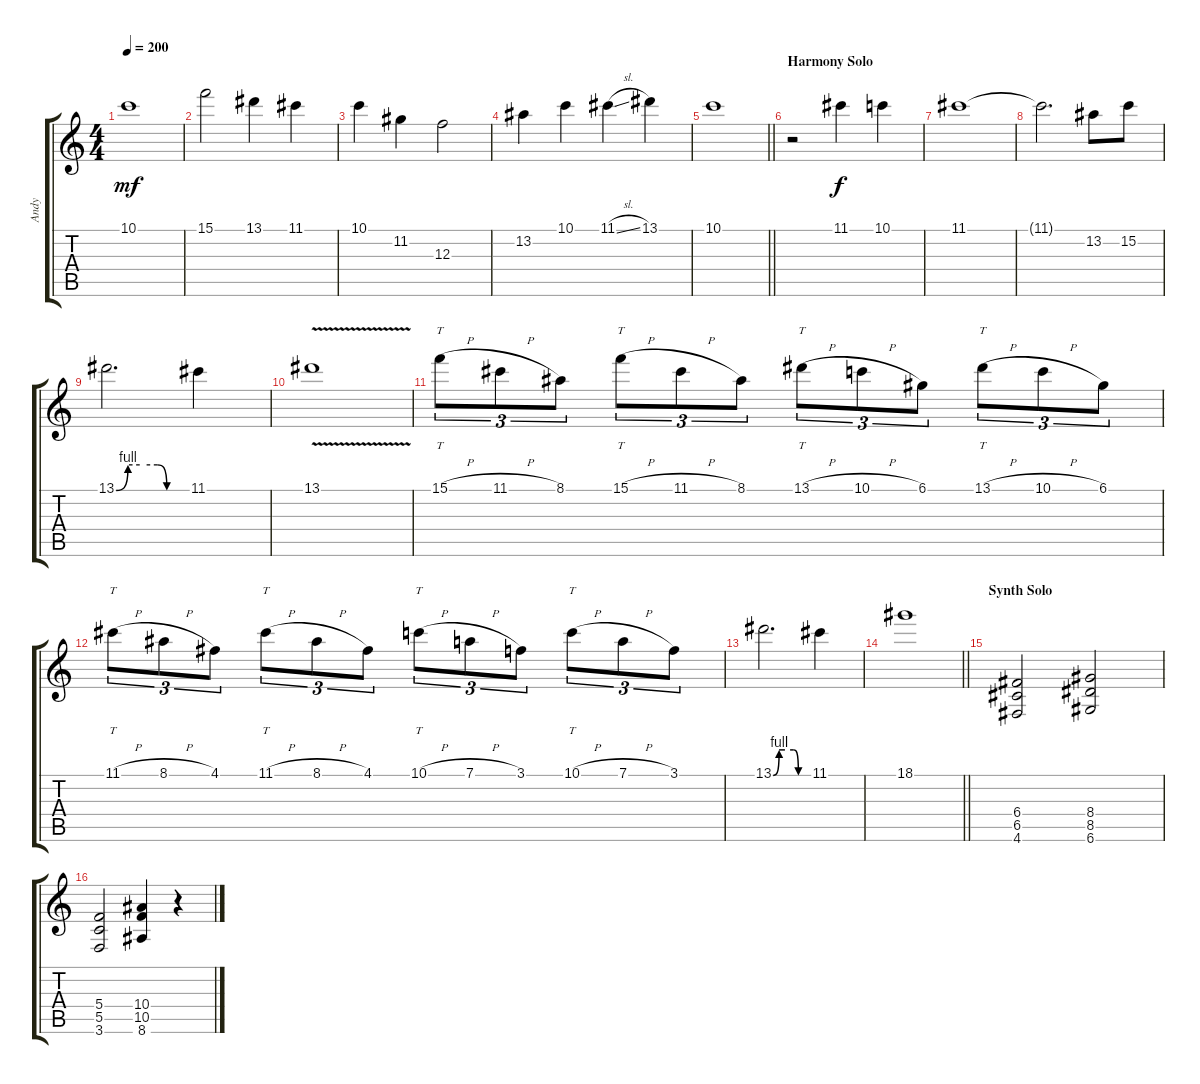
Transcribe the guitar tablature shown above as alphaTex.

\track ("Andy" "Andy") {instrument electricguitarjazz}
\staff {score tabs}
\tuning (D4 A3 F3 C3 G2 D2) {hide}
\ts (4 4)
\tempo 200
\clef g2
\ks c
10.1.1{dy mf} |
15.1.2 13.1.4 11.1.4 |
10.1.4 11.2.4 12.3.2 |
13.2.4 10.1.4 11.1{sl}.4 13.1.4 |
\barLineRight lightlight
10.1.1 |
\section ("" "Harmony Solo")
r.2 11.1.4{dy f} 10.1.4 |
11.1.1 |
11.1{t}.2{d} 13.2.8 15.2.8 |
13.1{be (custom 0 0 10 4 20 4 35 4 43 0 60 0)}.2{d} 11.1.4 |
13.1{v}.1 |
15.1{h}.8{tt tu (3 2)} 11.1{h}.8{tu (3 2)} 8.1.8{tu (3 2)} 15.1{h}.8{tt tu (3 2)} 11.1{h}.8{tu (3 2)} 8.1.8{tu (3 2)} 13.1{h}.8{tt tu (3 2)} 10.1{h}.8{tu (3 2)} 6.1.8{tu (3 2)} 13.1{h}.8{tt tu (3 2)} 10.1{h}.8{tu (3 2)} 6.1.8{tu (3 2)} |
11.1{h}.8{tt tu (3 2)} 8.1{h}.8{tu (3 2)} 4.1.8{tu (3 2)} 11.1{h}.8{tt tu (3 2)} 8.1{h}.8{tu (3 2)} 4.1.8{tu (3 2)} 10.1{h}.8{tt tu (3 2)} 7.1{h}.8{tu (3 2)} 3.1.8{tu (3 2)} 10.1{h}.8{tt tu (3 2)} 7.1{h}.8{tu (3 2)} 3.1.8{tu (3 2)} |
13.1{be (custom 0 0 10 4 20 4 35 4 43 0 60 0)}.2{d} 11.1.4 |
\barLineRight lightlight
18.1.1 |
\section ("" "Synth Solo")
(6.4 6.5 4.6).2 (8.4 8.5 6.6).2 |
(5.4 5.5 3.6).2 (10.4 10.5 8.6).4 r.4
